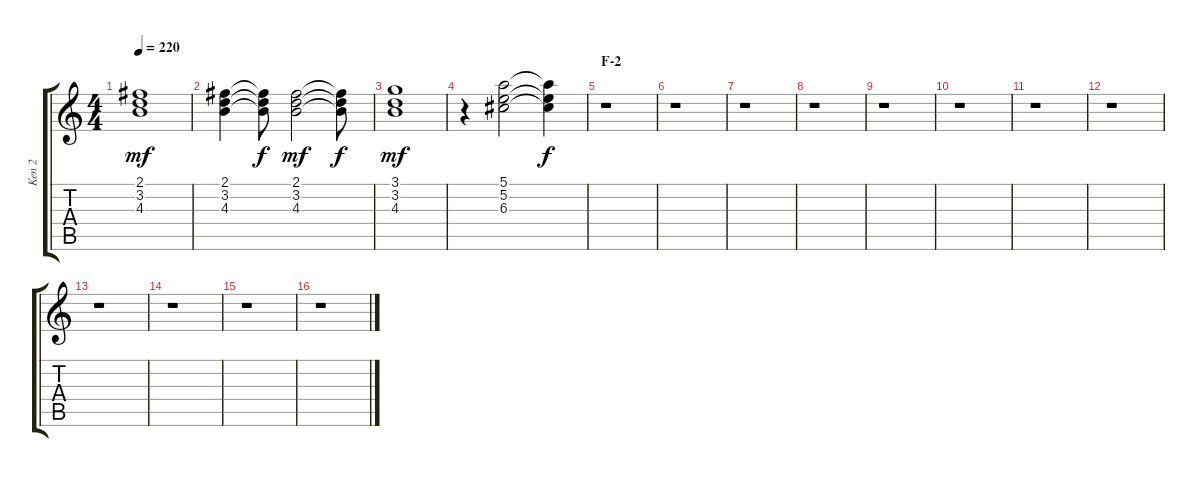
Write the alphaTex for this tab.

\track ("Ken 2" "Ken 2") {instrument distortionguitar}
\staff {score tabs}
\tuning (E4 B3 G3 D3 A2 E2) {hide}
\ts (4 4)
\tempo 220
\clef g2
\ks c
(2.1 3.2 4.3).1{dy mf} |
(2.1 3.2 4.3).4 (2.1{t} 3.2{t} 4.3{t}).8{dy f} (2.1 3.2 4.3).2{dy mf} (2.1{t} 3.2{t} 4.3{t}).8{dy f} |
(3.1 3.2 4.3).1{dy mf} |
r.4 (5.1 5.2 6.3).2 (5.1{t} 5.2{t} 6.3{t}).4{dy f} |
\section ("" "F-2")
r.1 |
r.1 |
r.1 |
r.1 |
r.1 |
r.1 |
r.1 |
r.1 |
r.1 |
r.1 |
r.1 |
r.1
